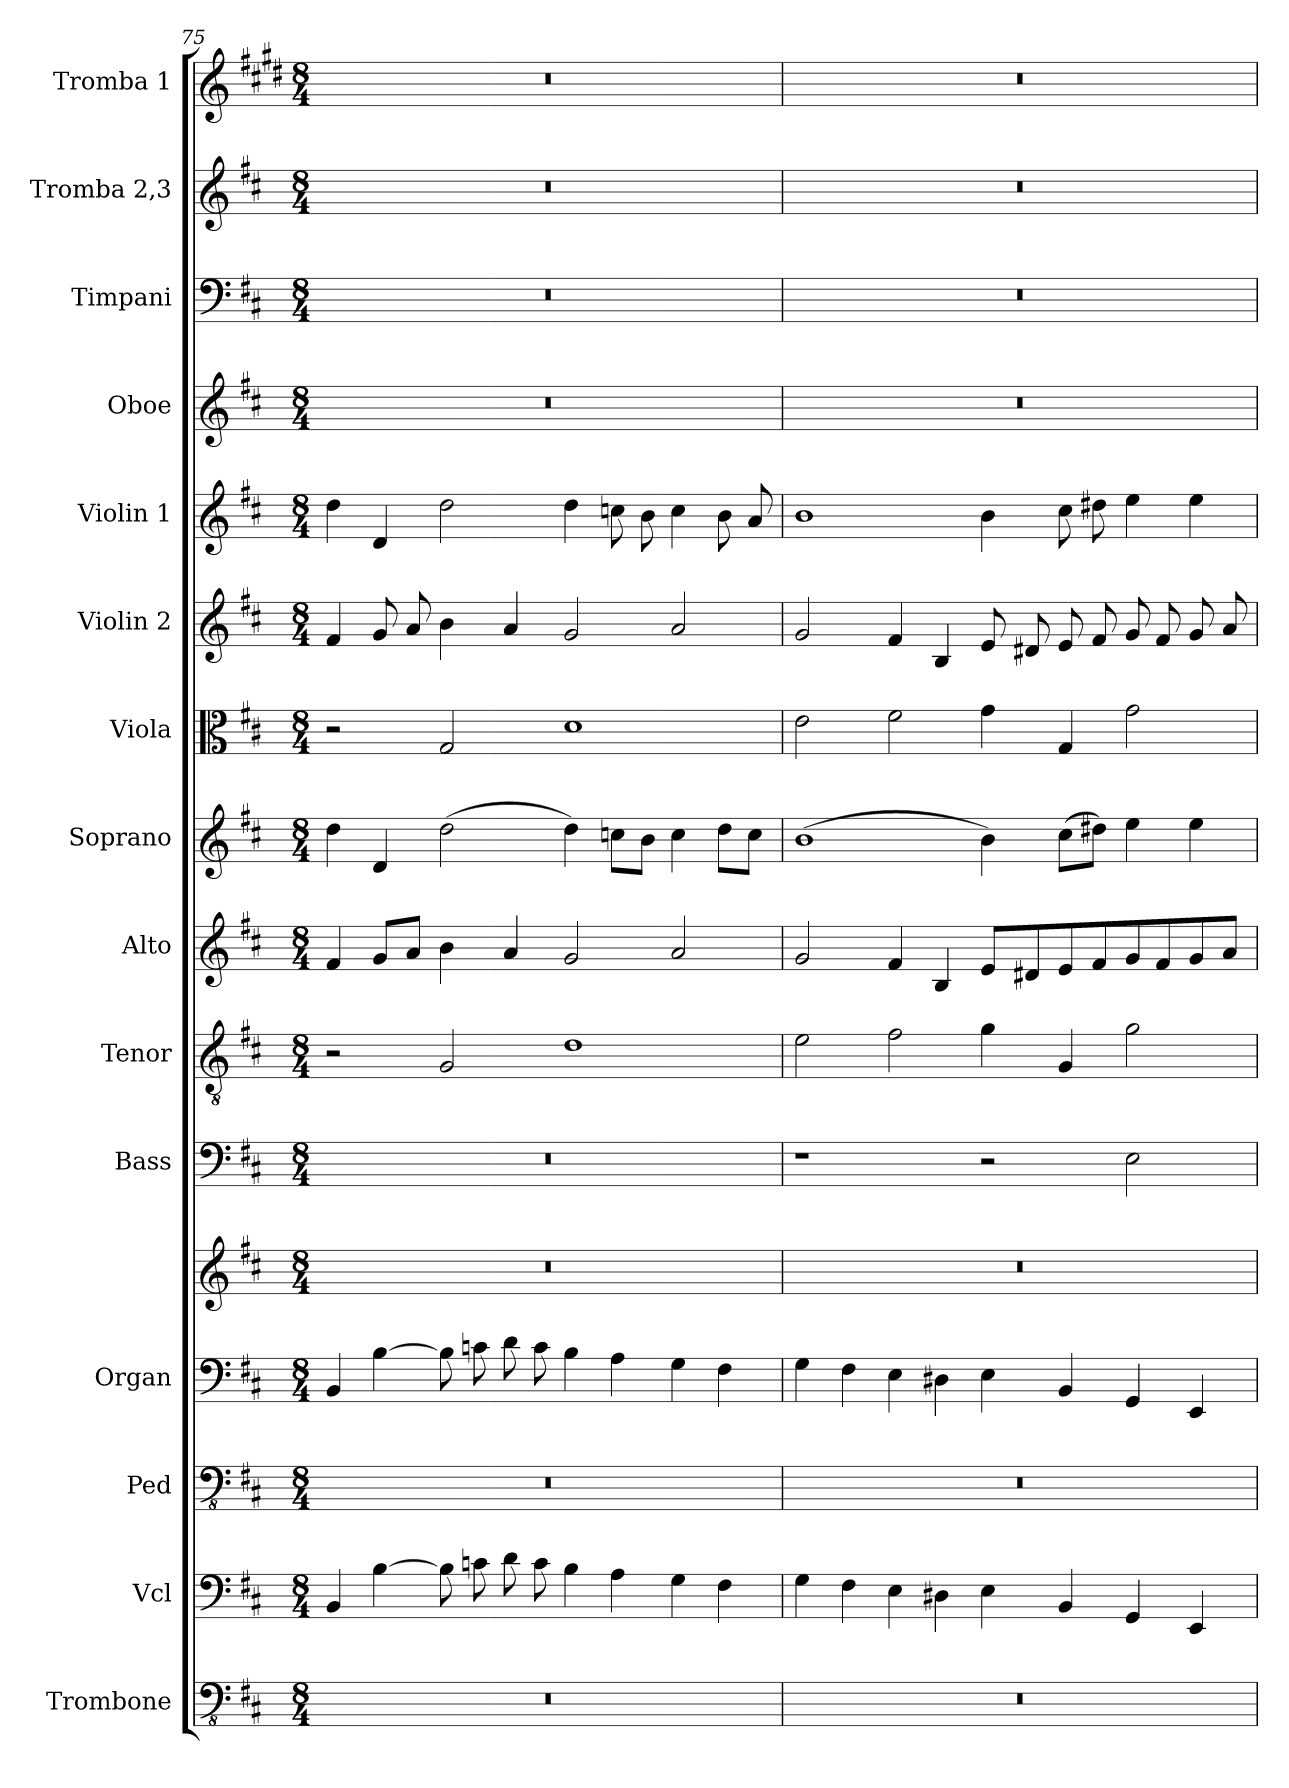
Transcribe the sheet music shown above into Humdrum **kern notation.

**kern	**kern	**kern	**kern	**kern	**kern	**kern	**kern	**kern	**kern	**kern	**kern	**kern	**kern	**kern	**kern
*part15	*part14	*part13	*part12	*part12	*part11	*part10	*part9	*part8	*part7	*part6	*part5	*part4	*part3	*part2	*part1
*staff16	*staff15	*staff14	*staff13	*staff12	*staff11	*staff10	*staff9	*staff8	*staff7	*staff6	*staff5	*staff4	*staff3	*staff2	*staff1
*I"Trombone	*I"Vcl	*I"Ped	*I"Organ	*	*I"Bass	*I"Tenor	*I"Alto	*I"Soprano	*I"Viola	*I"Violin 2	*I"Violin 1	*I"Oboe	*I"Timpani	*I"Tromba 2,3	*I"Tromba 1
*I'Trb	*	*	*	*	*	*	*	*I'S	*	*	*	*I'Ob	*I'Timp	*	*
!!LO:LB:g=z
*clefFv4	*clefF4	*clefFv4	*clefF4	*clefG2	*clefF4	*clefGv2	*clefG2	*clefG2	*clefC3	*clefG2	*clefG2	*clefG2	*clefF4	*clefG2	*clefG2
*	*	*	*	*	*	*	*	*	*	*	*	*	*	*	*ITrd1c2
*k[f#c#]	*k[f#c#]	*k[f#c#]	*k[f#c#]	*k[f#c#]	*k[f#c#]	*k[f#c#]	*k[f#c#]	*k[f#c#]	*k[f#c#]	*k[f#c#]	*k[f#c#]	*k[f#c#]	*k[f#c#]	*k[f#c#]	*k[f#c#]
*M8/4	*M8/4	*M8/4	*M8/4	*M8/4	*M8/4	*M8/4	*M8/4	*M8/4	*M8/4	*M8/4	*M8/4	*M8/4	*M8/4	*M8/4	*M8/4
=75	=75	=75	=75	=75	=75	=75	=75	=75	=75	=75	=75	=75	=75	=75	=75
0r	4BB/	0r	4BB/	0r	0r	2r	4f#/	4dd\	2r	4f#/	4dd\	0r	0r	0r	0r
.	[4B\	.	[4B\	.	.	.	8g/L	4d/	.	8g/	4d/	.	.	.	.
.	.	.	.	.	.	.	8a/J	.	.	8a/	.	.	.	.	.
.	8B\]	.	8B\]	.	.	2G/	4b\	(2dd\	2G/	4b\	2dd\	.	.	.	.
.	8cn\	.	8cn\	.	.	.	.	.	.	.	.	.	.	.	.
.	8d\	.	8d\	.	.	.	4a/	.	.	4a/	.	.	.	.	.
.	8c\	.	8c\	.	.	.	.	.	.	.	.	.	.	.	.
.	4B\	.	4B\	.	.	1d	2g/	4dd\)	1d	2g/	4dd\	.	.	.	.
.	4A\	.	4A\	.	.	.	.	8ccn\L	.	.	8ccn\	.	.	.	.
.	.	.	.	.	.	.	.	8b\J	.	.	8b\	.	.	.	.
.	4G\	.	4G\	.	.	.	2a/	4cc\	.	2a/	4cc\	.	.	.	.
.	4F#\	.	4F#\	.	.	.	.	8dd\L	.	.	8b\	.	.	.	.
.	.	.	.	.	.	.	.	8cc\J	.	.	8a/	.	.	.	.
=76	=76	=76	=76	=76	=76	=76	=76	=76	=76	=76	=76	=76	=76	=76	=76
0r	4G\	0r	4G\	0r	1r	2e\	2g/	(1b	2e\	2g/	1b	0r	0r	0r	0r
.	4F#\	.	4F#\	.	.	.	.	.	.	.	.	.	.	.	.
.	4E\	.	4E\	.	.	2f#\	4f#/	.	2f#\	4f#/	.	.	.	.	.
.	4D#X\	.	4D#X\	.	.	.	4B/	.	.	4B/	.	.	.	.	.
.	4E\	.	4E\	.	2r	4g\	8e/L	4b\)	4g\	8e/	4b\	.	.	.	.
.	.	.	.	.	.	.	8d#X/	.	.	8d#X/	.	.	.	.	.
.	4BB/	.	4BB/	.	.	4G/	8e/	(8cc#\L	4G/	8e/	8cc#\	.	.	.	.
.	.	.	.	.	.	.	8f#/	8dd#X\J)	.	8f#/	8dd#X\	.	.	.	.
.	4GG/	.	4GG/	.	2E\	2g\	8g/	4ee\	2g\	8g/	4ee\	.	.	.	.
.	.	.	.	.	.	.	8f#/	.	.	8f#/	.	.	.	.	.
.	4EE/	.	4EE/	.	.	.	8g/	4ee\	.	8g/	4ee\	.	.	.	.
.	.	.	.	.	.	.	8a/J	.	.	8a/	.	.	.	.	.
=	=	=	=	=	=	=	=	=	=	=	=	=	=	=	=
*-	*-	*-	*-	*-	*-	*-	*-	*-	*-	*-	*-	*-	*-	*-	*-
